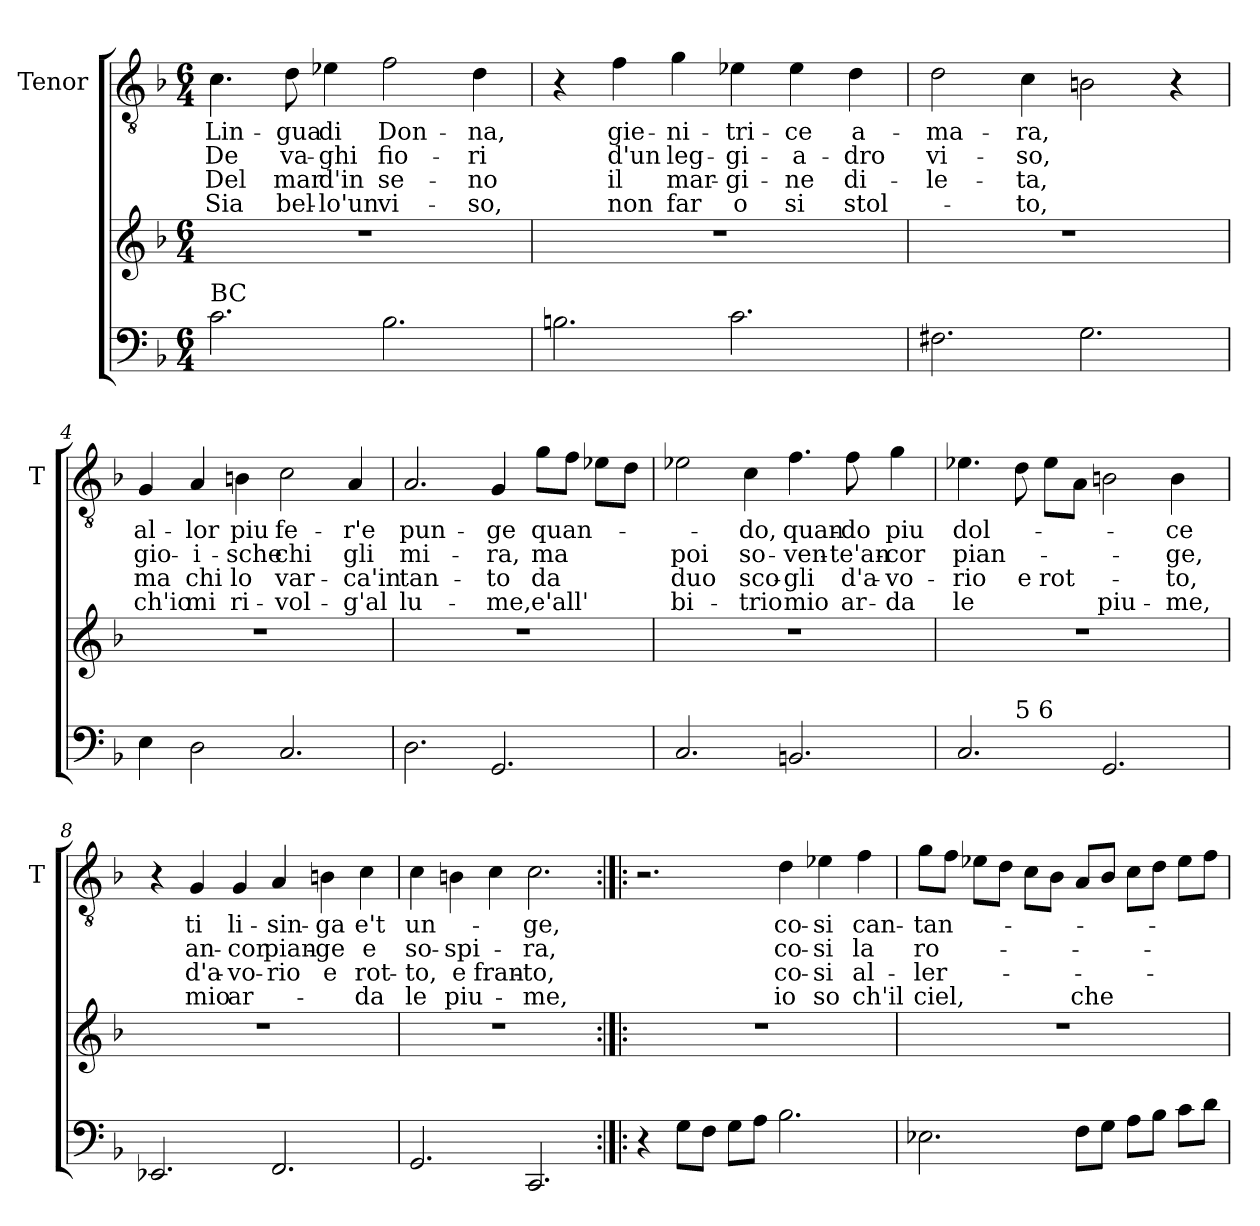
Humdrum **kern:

**kern	**kern	**kern	**text	**text	**text	**text
*part2	*part2	*part1	*part1	*part1	*part1	*part1
*staff3	*staff2	*staff1	*staff1	*staff1	*staff1	*staff1
*	*	*I"Tenor	*	*	*	*
*	*	*I'T	*	*	*	*
*clefF4	*clefG2	*clefGv2	*	*	*	*
*k[b-]	*k[b-]	*k[b-]	*	*	*	*
*F:	*F:	*F:	*	*	*	*
*M6/4	*M6/4	*M6/4	*	*	*	*
=1	=1	=1	=1	=1	=1	=1
!LO:TX:a:t=BC	!	!	!	!	!	!
!	!	!	!LO:LY:b	!LO:LY:b	!LO:LY:b	!LO:LY:b
2.c\	1.r	4.c\	Lin-	De	Del	Sia
!	!	!	!LO:LY:b	!LO:LY:b	!LO:LY:b	!LO:LY:b
.	.	8d\	-gua	va-	mar	bel-
!	!	!	!LO:LY:b	!LO:LY:b	!LO:LY:b	!LO:LY:b
.	.	4e-X\	di	-ghi	d'in	-lo'un
!	!	!	!LO:LY:b	!LO:LY:b	!LO:LY:b	!LO:LY:b
2.B-\	.	2f\	Don-	fio-	se-	vi-
!	!	!	!LO:LY:b	!LO:LY:b	!LO:LY:b	!LO:LY:b
.	.	4d\	-na,	-ri	-no	-so,
=2	=2	=2	=2	=2	=2	=2
2.Bn\	1.r	4r	.	.	.	.
!	!	!	!LO:LY:b	!LO:LY:b	!LO:LY:b	!LO:LY:b
.	.	4f\	gie-	d'un	il	non
!	!	!	!LO:LY:b	!LO:LY:b	!LO:LY:b	!LO:LY:b
.	.	4g\	-ni-	leg-	mar-	far
!	!	!	!LO:LY:b	!LO:LY:b	!LO:LY:b	!LO:LY:b
2.c\	.	4e-X\	-tri-	-gi-	-gi-	o
!	!	!	!LO:LY:b	!LO:LY:b	!LO:LY:b	!LO:LY:b
.	.	4e-\	-ce	-a-	-ne	si
!	!	!	!LO:LY:b	!LO:LY:b	!LO:LY:b	!LO:LY:b
.	.	4d\	a-	-dro	di-	stol-
=3	=3	=3	=3	=3	=3	=3
!	!	!	!LO:LY:b	!LO:LY:b	!LO:LY:b	!
2.F#X\	1.r	2d\	-ma-	vi-	-le-	.
!	!	!	!LO:LY:b	!LO:LY:b	!LO:LY:b	!LO:LY:b
.	.	4c\	-ra,	-so,	-ta,	-to,
2.G\	.	2Bn\	.	.	.	.
.	.	4r	.	.	.	.
!!LO:LB:g=z
=4	=4	=4	=4	=4	=4	=4
!	!	!	!LO:LY:b	!LO:LY:b	!LO:LY:b	!LO:LY:b
4E\	1.r	4G/	al-	gio-	ma	ch'io
!	!	!	!LO:LY:b	!LO:LY:b	!LO:LY:b	!LO:LY:b
2D\	.	4A/	-lor	-i-	chi	mi
!	!	!	!LO:LY:b	!LO:LY:b	!LO:LY:b	!LO:LY:b
.	.	4Bn\	piu	-sche	lo	ri-
!	!	!	!LO:LY:b	!LO:LY:b	!LO:LY:b	!LO:LY:b
2.C/	.	2c\	fe-	chi	var-	-vol-
!	!	!	!LO:LY:b	!LO:LY:b	!LO:LY:b	!LO:LY:b
.	.	4A/	-r'e	gli	-ca'in	-g'al
=5	=5	=5	=5	=5	=5	=5
!	!	!	!LO:LY:b	!LO:LY:b	!LO:LY:b	!LO:LY:b
2.D\	1.r	2.A/	pun-	mi-	tan-	lu-
!	!	!	!LO:LY:b	!LO:LY:b	!LO:LY:b	!LO:LY:b
2.GG/	.	4G/	-ge	-ra,	-to	-me,
!	!	!	!LO:LY:b	!LO:LY:b	!LO:LY:b	!LO:LY:b
.	.	8g\L	quan-	ma	da	e'all'
.	.	8f\J	.	.	.	.
.	.	8e-X\L	.	.	.	.
.	.	8d\J	.	.	.	.
=6	=6	=6	=6	=6	=6	=6
!	!	!	!	!LO:LY:b	!LO:LY:b	!LO:LY:b
2.C/	1.r	2e-X\	.	poi	duo	bi-
!	!	!	!LO:LY:b	!LO:LY:b	!LO:LY:b	!LO:LY:b
.	.	4c\	-do,	so-	sco-	-trio
!	!	!	!LO:LY:b	!LO:LY:b	!LO:LY:b	!LO:LY:b
2.BBn/	.	4.f\	quan-	-ven-	-gli	mio
!	!	!	!LO:LY:b	!LO:LY:b	!LO:LY:b	!LO:LY:b
.	.	8f\	-do	-te'an-	d'a-	ar-
!	!	!	!LO:LY:b	!LO:LY:b	!LO:LY:b	!LO:LY:b
.	.	4g\	piu	-cor	-vo-	-da
=7	=7	=7	=7	=7	=7	=7
!	!	!	!LO:LY:b	!LO:LY:b	!LO:LY:b	!LO:LY:b
*^	*	*	*	*	*	*
2.C/	4.ryy	1.r	4.e-X\	dol-	pian-	-rio	le
!	!LO:TX:a:t=5 6	!	!	!	!	!	!
!	!	!	!	!	!	!LO:LY:b	!
.	1ryy	.	8d\	.	.	e	.
!	!	!	!	!	!	!LO:LY:b	!
.	.	.	8e-\L	.	.	rot-	.
.	.	.	8A\J	.	.	.	.
!	!	!	!	!	!	!	!LO:LY:b
2.GG/	.	.	2Bn\	.	.	.	piu-
!	!	!	!	!LO:LY:b	!LO:LY:b	!LO:LY:b	!LO:LY:b
.	.	.	4B\	-ce	-ge,	-to,	-me,
.	8ryy	.	.	.	.	.	.
*v	*v	*	*	*	*	*	*
!!LO:LB:g=z
=8	=8	=8	=8	=8	=8	=8
2.EE-X/	1.r	4r	.	.	.	.
!	!	!	!LO:LY:b	!LO:LY:b	!LO:LY:b	!LO:LY:b
.	.	4G/	ti	an-	d'a-	mio
!	!	!	!LO:LY:b	!LO:LY:b	!LO:LY:b	!LO:LY:b
.	.	4G/	li-	-cor	-vo-	ar-
!	!	!	!LO:LY:b	!LO:LY:b	!LO:LY:b	!
2.FF/	.	4A/	-sin-	pian-	-rio	.
!	!	!	!LO:LY:b	!LO:LY:b	!LO:LY:b	!
.	.	4Bn\	-ga	-ge	e	.
!	!	!	!LO:LY:b	!LO:LY:b	!LO:LY:b	!LO:LY:b
.	.	4c\	e't	e	rot-	-da
=9	=9	=9	=9	=9	=9	=9
!	!	!	!LO:LY:b	!LO:LY:b	!LO:LY:b	!LO:LY:b
2.GG/	1.r	4c\	un-	so-	-to,	le
!	!	!	!	!LO:LY:b	!LO:LY:b	!LO:LY:b
.	.	4Bn\	.	-spi-	e	piu-
!	!	!	!	!	!LO:LY:b	!
.	.	4c\	.	.	fran-	.
!	!	!	!LO:LY:b	!LO:LY:b	!LO:LY:b	!LO:LY:b
2.CC/	.	2.c\	-ge,	-ra,	-to,	-me,
=10:|!|:	=10:|!|:	=10:|!|:	=10:|!|:	=10:|!|:	=10:|!|:	=10:|!|:
4r	1.r	2.r	.	.	.	.
8G\L	.	.	.	.	.	.
8F\J	.	.	.	.	.	.
8G\L	.	.	.	.	.	.
8A\J	.	.	.	.	.	.
!	!	!	!LO:LY:b	!LO:LY:b	!LO:LY:b	!LO:LY:b
2.B-\	.	4d\	co-	co-	co-	io
!	!	!	!LO:LY:b	!LO:LY:b	!LO:LY:b	!LO:LY:b
.	.	4e-X\	-si	-si	-si	so
!	!	!	!LO:LY:b	!LO:LY:b	!LO:LY:b	!LO:LY:b
.	.	4f\	can-	la	al-	ch'il
!!LO:PB:g=z
=11	=11	=11	=11	=11	=11	=11
!	!	!	!LO:LY:b	!LO:LY:b	!LO:LY:b	!LO:LY:b
2.E-X\	1.r	8g\L	-tan-	ro-	-ler-	ciel,
.	.	8f\J	.	.	.	.
.	.	8e-X\L	.	.	.	.
.	.	8d\J	.	.	.	.
.	.	8c\L	.	.	.	.
.	.	8B-\J	.	.	.	.
!	!	!	!	!	!	!LO:LY:b
8F\L	.	8A/L	.	.	.	che
8G\J	.	8B-/J	.	.	.	.
8A\L	.	8c\L	.	.	.	.
8B-\J	.	8d\J	.	.	.	.
8c\L	.	8e-\L	.	.	.	.
8d\J	.	8f\J	.	.	.	.
=	=	=	=	=	=	=
*-	*-	*-	*-	*-	*-	*-
